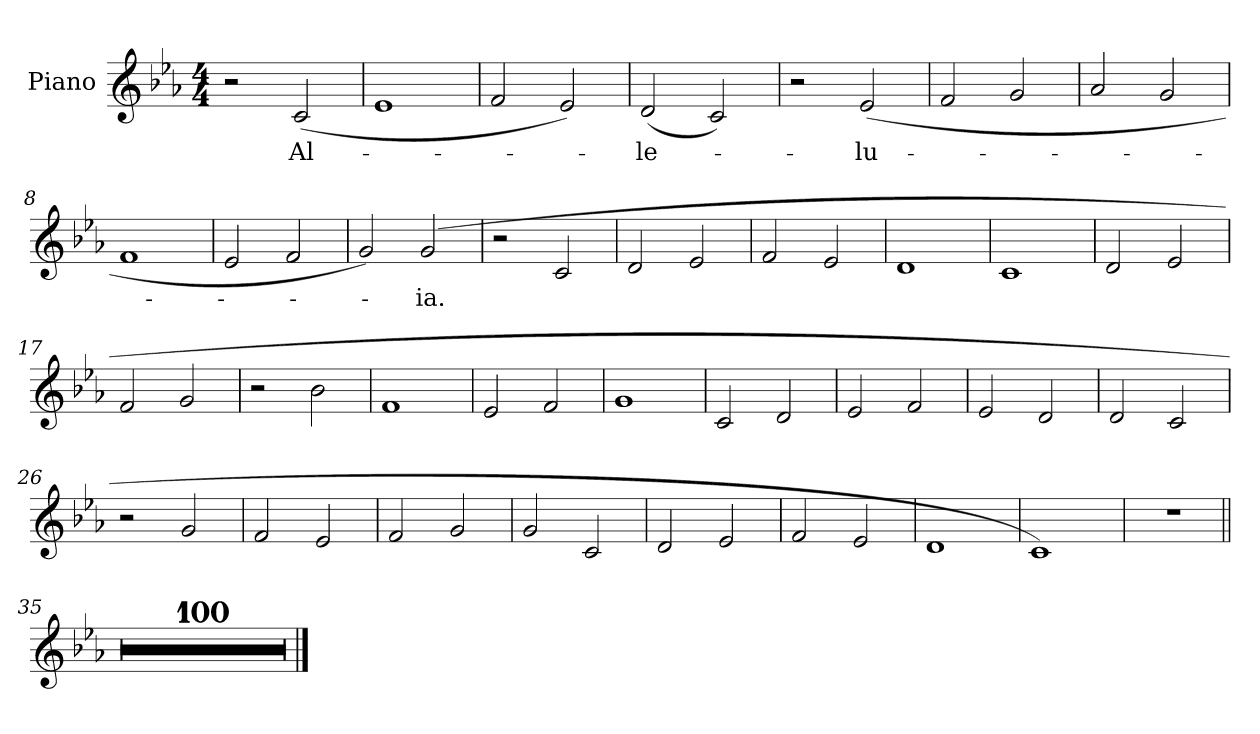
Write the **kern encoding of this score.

**kern	**text
*part1	*part1
*staff1	*staff1
*I"Piano	*
*I'Pno.	*
*clefG2	*
*k[b-e-a-]	*
*M4/4	*
=1	=1
2r	.
(>2c/	Al-
=2	=2
1e-	.
=3	=3
2f/	.
2e-/)	.
=4	=4
(<2d/	-le-
2c/)	.
=5	=5
2r	.
(>2e-/	-lu-
=6	=6
2f/	.
2g/	.
=7	=7
2a-/	.
2g/	.
=8	=8
1f	.
=9	=9
2e-/	.
2f/	.
=10	=10
2g/)	.
(<2g/	-ia.
!!LO:LB:g=z
=11	=11
2r	.
2c/	.
=12	=12
2d/	.
2e-/	.
=13	=13
2f/	.
2e-/	.
=14	=14
1d	.
=15	=15
1c	.
=16	=16
2d/	.
2e-/	.
=17	=17
2f/	.
2g/	.
=18	=18
2r	.
2b-\	.
=19	=19
1f	.
=20	=20
2e-/	.
2f/	.
=21	=21
1g	.
!!LO:LB:g=z
=22	=22
2c/	.
2d/	.
=23	=23
2e-/	.
2f/	.
=24	=24
2e-/	.
2d/	.
=25	=25
2d/	.
2c/	.
=26	=26
2r	.
2g/	.
=27	=27
2f/	.
2e-/	.
=28	=28
2f/	.
2g/	.
=29	=29
2g/	.
2c/	.
=30	=30
2d/	.
2e-/	.
=31	=31
2f/	.
2e-/	.
=32	=32
1d	.
!!LO:LB:g=z
=33	=33
1c)	.
=34	=34
1r	.
=35||	=35||
1r	.
=36	=36
1r	.
=37	=37
1r	.
=38	=38
1r	.
=39	=39
1r	.
=40	=40
1r	.
=41	=41
1r	.
=42	=42
1r	.
=43	=43
1r	.
=44	=44
1r	.
!!LO:LB:g=z
=45	=45
1r	.
=46	=46
1r	.
=47	=47
1r	.
=48	=48
1r	.
=49	=49
1r	.
=50	=50
1r	.
=51	=51
1r	.
=52	=52
1r	.
=53	=53
1r	.
=54	=54
1r	.
=55	=55
1r	.
=56	=56
1r	.
!!LO:LB:g=z
=57	=57
1r	.
=58	=58
1r	.
=59	=59
1r	.
=60	=60
1r	.
=61	=61
1r	.
=62	=62
1r	.
=63	=63
1r	.
=64	=64
1r	.
=65	=65
1r	.
=66	=66
1r	.
=67	=67
1r	.
=68	=68
1r	.
!!LO:LB:g=z
=69	=69
1r	.
=70	=70
1r	.
=71	=71
1r	.
=72	=72
1r	.
=73	=73
1r	.
=74	=74
1r	.
=75	=75
1r	.
=76	=76
1r	.
=77	=77
1r	.
=78	=78
1r	.
=79	=79
1r	.
=80	=80
1r	.
!!LO:LB:g=z
=81	=81
1r	.
=82	=82
1r	.
=83	=83
1r	.
=84	=84
1r	.
=85	=85
1r	.
=86	=86
1r	.
=87	=87
1r	.
=88	=88
1r	.
=89	=89
1r	.
=90	=90
1r	.
=91	=91
1r	.
=92	=92
1r	.
!!LO:LB:g=z
=93	=93
1r	.
=94	=94
1r	.
=95	=95
1r	.
=96	=96
1r	.
=97	=97
1r	.
=98	=98
1r	.
=99	=99
1r	.
=100	=100
1r	.
=101	=101
1r	.
=102	=102
1r	.
=103	=103
1r	.
=104	=104
1r	.
!!LO:LB:g=z
=105	=105
1r	.
=106	=106
1r	.
=107	=107
1r	.
=108	=108
1r	.
=109	=109
1r	.
=110	=110
1r	.
=111	=111
1r	.
=112	=112
1r	.
=113	=113
1r	.
=114	=114
1r	.
=115	=115
1r	.
=116	=116
1r	.
!!LO:PB:g=z
=117	=117
1r	.
=118	=118
1r	.
=119	=119
1r	.
=120	=120
1r	.
=121	=121
1r	.
=122	=122
1r	.
=123	=123
1r	.
=124	=124
1r	.
=125	=125
1r	.
=126	=126
1r	.
=127	=127
1r	.
=128	=128
1r	.
!!LO:LB:g=z
=129	=129
1r	.
=130	=130
1r	.
=131	=131
1r	.
=132	=132
1r	.
=133	=133
1r	.
=134	=134
1r	.
==	==
*-	*-
